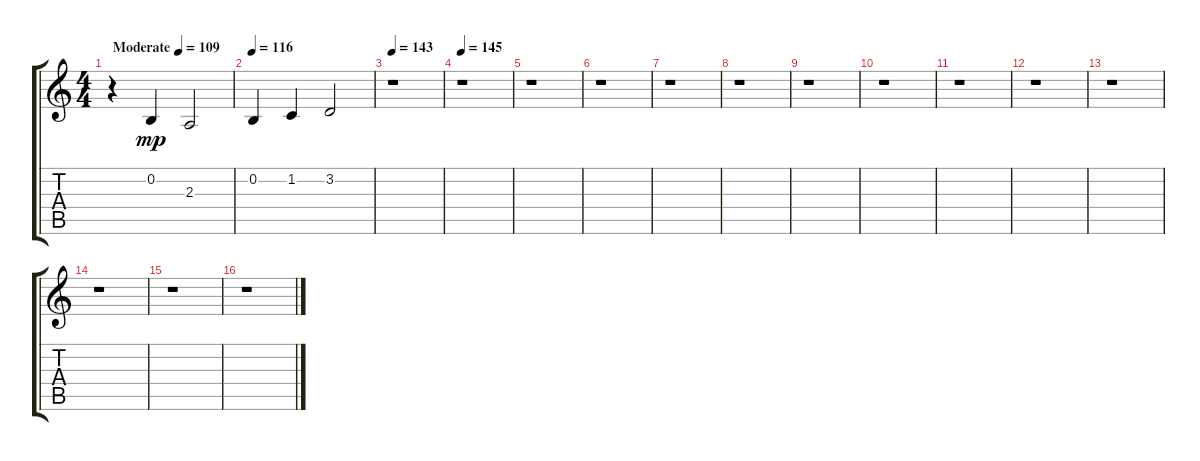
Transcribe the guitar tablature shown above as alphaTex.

\track "" {instrument frenchhorn}
\staff {score tabs}
\tuning (E4 B3 G3 D3 A2 E2) {hide}
\ts (4 4)
\tempo (109 "Moderate")
\clef g2
\ks c
r.4{dy mp instrument frenchhorn} 0.2.4 2.3.2 |
\tempo 116
0.2.4 1.2.4 3.2.2 |
\tempo 143
r.1 |
\tempo 145
r.1 |
r.1 |
r.1 |
r.1 |
r.1 |
r.1 |
r.1 |
r.1 |
r.1 |
r.1 |
r.1 |
r.1 |
r.1
